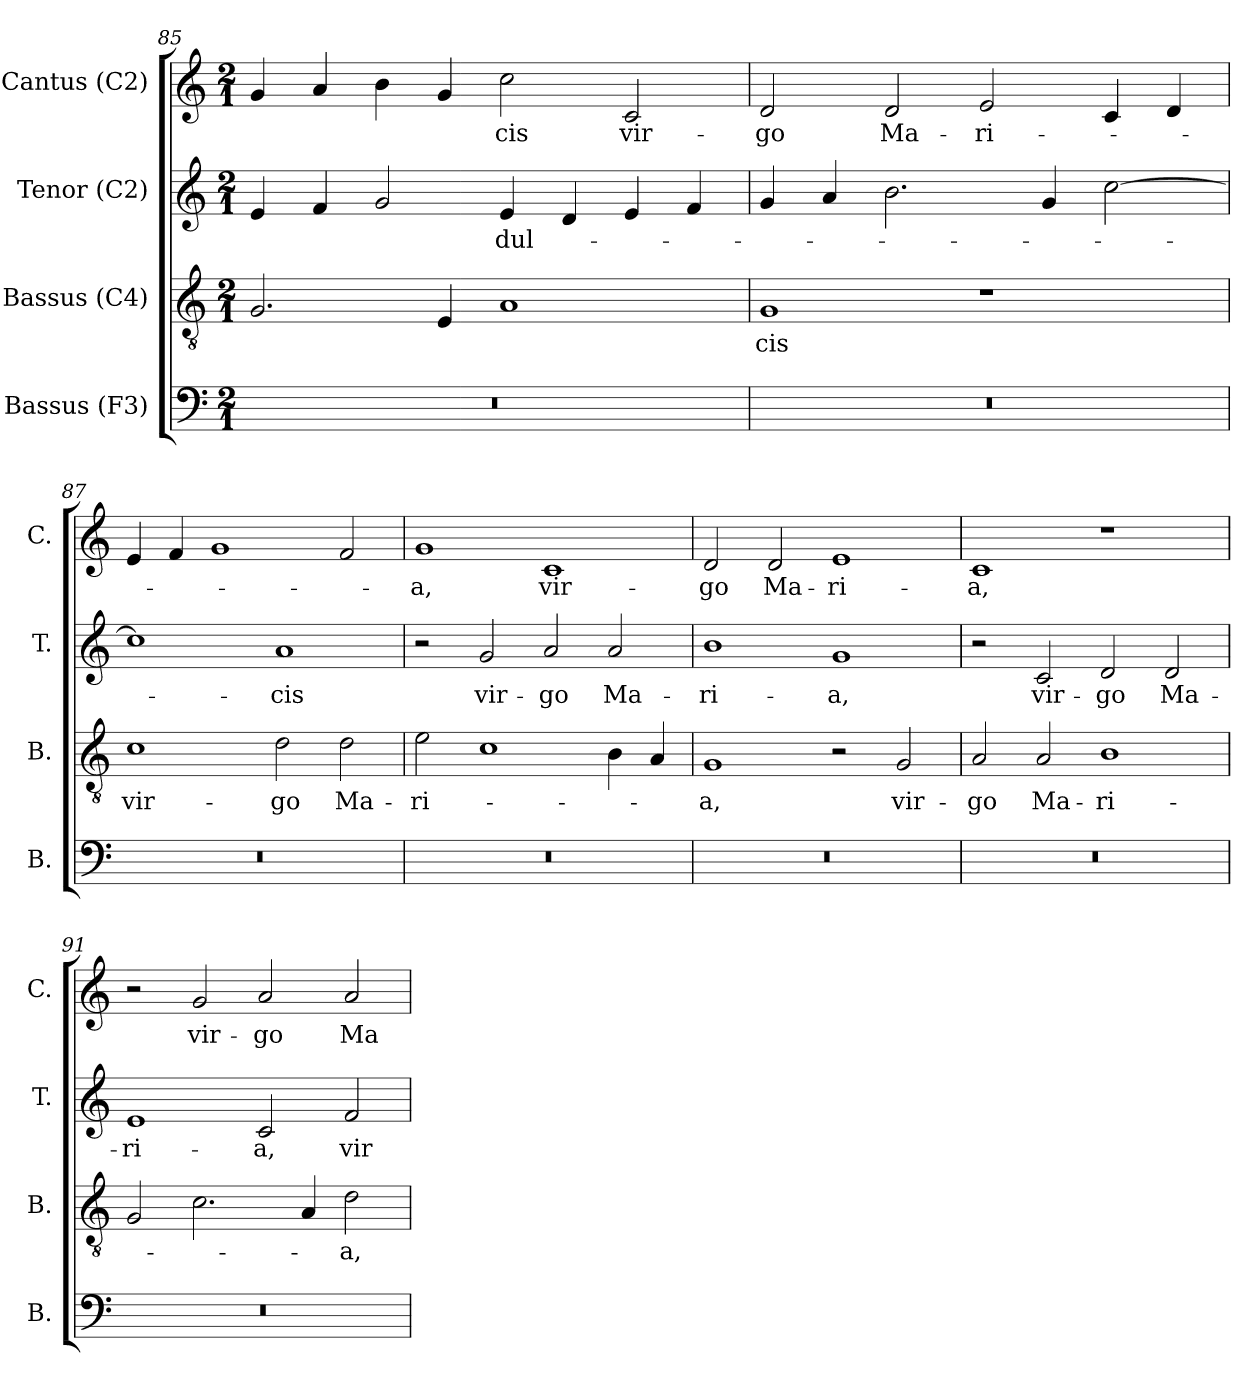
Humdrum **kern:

**kern	**kern	**text	**kern	**text	**kern	**text
*part4	*part3	*part3	*part2	*part2	*part1	*part1
*staff4	*staff3	*staff3	*staff2	*staff2	*staff1	*staff1
*I"Bassus (F3)	*I"Bassus (C4)	*	*I"Tenor (C2)	*	*I"Cantus (C2)	*
*I'B.	*I'B.	*	*I'T.	*	*I'C.	*
!!LO:LB:g=z
*clefF4	*clefGv2	*	*clefG2	*	*clefG2	*
*	*ITrd7c12	*	*ITrd7c12	*	*	*
*k[]	*k[]	*	*k[]	*	*k[]	*
*C:	*C:	*	*C:	*	*C:	*
*M2/1	*M2/1	*	*M2/1	*	*M2/1	*
=85	=85	=85	=85	=85	=85	=85
!LO:N:vis=1	!	!	!	!	!	!
0r	2.GGi/	.	4Ei/	.	4gi/	.
.	.	.	4Fi/	.	4ai/	.
.	.	.	2Gi/	.	4bi\	.
.	4EEi/	.	.	.	4gi/	.
!	!	!	!	!LO:LY:b:color=#000000	!	!
!	!	!	!	!	!	!LO:LY:b:color=#000000
.	1AAi	.	4Ei/	dul-	2cci\	-cis
.	.	.	4Di/	.	.	.
!	!	!	!	!	!	!LO:LY:b:color=#000000
.	.	.	4Ei/	.	2ci/	vir-
.	.	.	4Fi/	.	.	.
=86	=86	=86	=86	=86	=86	=86
!LO:N:vis=1	!	!	!	!	!	!
!	!	!LO:LY:b:color=#000000	!	!	!	!
!	!	!	!	!	!	!LO:LY:b:color=#000000
0r	1GGi	-cis	4Gi/	.	2di/	-go
.	.	.	4Ai/	.	.	.
!	!	!	!	!	!	!LO:LY:b:color=#000000
.	.	.	2.Bi\	.	2di/	Ma-
!	!	!	!	!	!	!LO:LY:b:color=#000000
.	1r	.	.	.	2ei/	-ri-
.	.	.	4Gi/	.	.	.
.	.	.	[2ci\	.	4ci/	.
.	.	.	.	.	4di/	.
=87	=87	=87	=87	=87	=87	=87
!LO:N:vis=1	!	!	!	!	!	!
!	!	!LO:LY:b:color=#000000	!	!	!	!
0r	1Ci	vir-	1ci]	.	4ei/	.
.	.	.	.	.	4fi/	.
.	.	.	.	.	1gi	.
!	!	!LO:LY:b:color=#000000	!	!	!	!
!	!	!	!	!LO:LY:b:color=#000000	!	!
.	2Di\	-go	1Ai	-cis	.	.
!	!	!LO:LY:b:color=#000000	!	!	!	!
.	2Di\	Ma-	.	.	2fi/	.
=88	=88	=88	=88	=88	=88	=88
!LO:N:vis=1	!	!	!	!	!	!
!	!	!LO:LY:b:color=#000000	!	!	!	!
!	!	!	!	!	!	!LO:LY:b:color=#000000
0r	2Ei\	-ri-	2r	.	1gi	-a,
!	!	!	!	!LO:LY:b:color=#000000	!	!
.	1Ci	.	2Gi/	vir-	.	.
!	!	!	!	!LO:LY:b:color=#000000	!	!
!	!	!	!	!	!	!LO:LY:b:color=#000000
.	.	.	2Ai/	-go	1ci	vir-
!	!	!	!	!LO:LY:b:color=#000000	!	!
.	4BBi\	.	2Ai/	Ma-	.	.
.	4AAi/	.	.	.	.	.
!!LO:LB:g=z
=89	=89	=89	=89	=89	=89	=89
!LO:N:vis=1	!	!	!	!	!	!
!	!	!LO:LY:b:color=#000000	!	!	!	!
!	!	!	!	!LO:LY:b:color=#000000	!	!
!	!	!	!	!	!	!LO:LY:b:color=#000000
0r	1GGi	-a,	1Bi	-ri-	2di/	-go
!	!	!	!	!	!	!LO:LY:b:color=#000000
.	.	.	.	.	2di/	Ma-
!	!	!	!	!LO:LY:b:color=#000000	!	!
!	!	!	!	!	!	!LO:LY:b:color=#000000
.	2r	.	1Gi	-a,	1ei	-ri-
!	!	!LO:LY:b:color=#000000	!	!	!	!
.	2GGi/	vir-	.	.	.	.
=90	=90	=90	=90	=90	=90	=90
!LO:N:vis=1	!	!	!	!	!	!
!	!	!LO:LY:b:color=#000000	!	!	!	!
!	!	!	!	!	!	!LO:LY:b:color=#000000
0r	2AAi/	-go	2r	.	1ci	-a,
!	!	!LO:LY:b:color=#000000	!	!	!	!
!	!	!	!	!LO:LY:b:color=#000000	!	!
.	2AAi/	Ma-	2Ci/	vir-	.	.
!	!	!LO:LY:b:color=#000000	!	!	!	!
!	!	!	!	!LO:LY:b:color=#000000	!	!
.	1BBi	-ri-	2Di/	-go	1r	.
!	!	!	!	!LO:LY:b:color=#000000	!	!
.	.	.	2Di/	Ma-	.	.
=91	=91	=91	=91	=91	=91	=91
!LO:N:vis=1	!	!	!	!	!	!
!	!	!	!	!LO:LY:b:color=#000000	!	!
0r	2GGi/	.	1Ei	-ri-	2r	.
!	!	!	!	!	!	!LO:LY:b:color=#000000
.	2.Ci\	.	.	.	2gi/	vir-
!	!	!	!	!LO:LY:b:color=#000000	!	!
!	!	!	!	!	!	!LO:LY:b:color=#000000
.	.	.	2Ci/	-a,	2ai/	-go
.	4AAi/	.	.	.	.	.
!	!	!LO:LY:b:color=#000000	!	!	!	!
!	!	!	!	!LO:LY:b:color=#000000	!	!
!	!	!	!	!	!	!LO:LY:b:color=#000000
.	2Di\	-a,	2Fi/	vir-	2ai/	Ma-
=	=	=	=	=	=	=
*-	*-	*-	*-	*-	*-	*-
